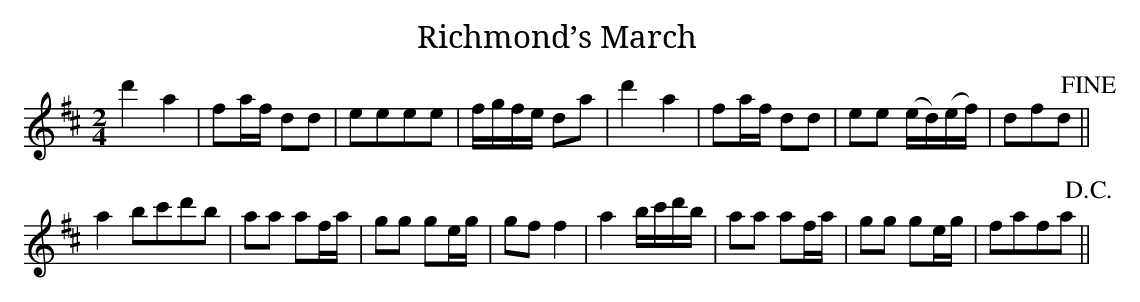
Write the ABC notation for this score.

X:1
T:Richmond’s March
M:2/4
L:1/8
K:D
d'2a2|fa/f/ dd|eeee|f/g/f/e/ da|d'2a2|fa/f/ dd|ee (e/d/)(e/f/)|dfd!fine!||
a2 bc'd'b|aa af/a/|gg ge/g/|gf f2|a2 b/c'/d'/b/|aa af/a/|gg ge/g/|fafa!D.C.!||
